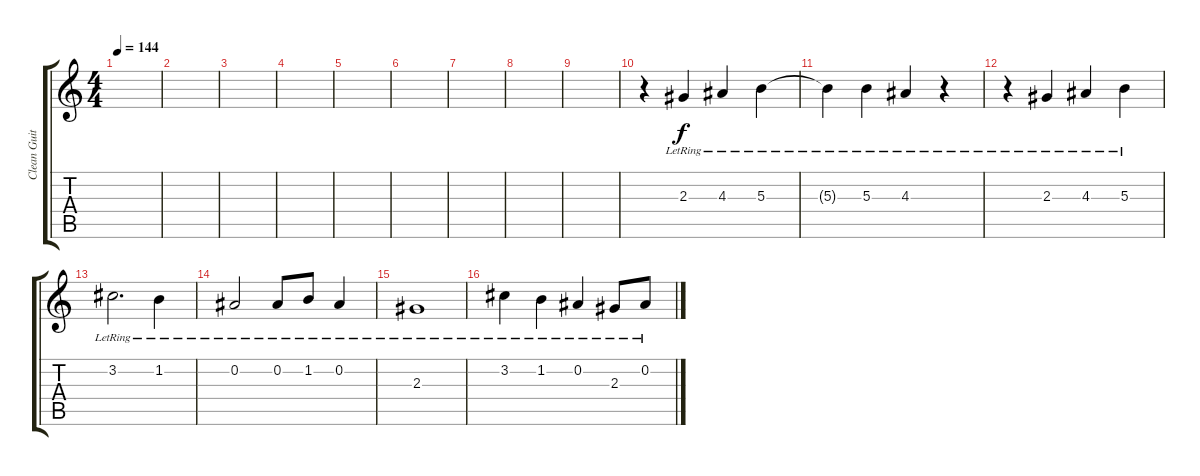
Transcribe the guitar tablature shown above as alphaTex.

\track ("Clean Guitar 2" "Clean Guit") {instrument electricguitarclean}
\staff {score tabs}
\tuning (Eb4 Bb3 Gb3 Db3 Ab2 Eb2) {hide}
\ts (4 4)
\tempo 144
\clef g2
\ks c
|
|
|
|
|
|
|
|
|
r.4 2.3{lr}.4 4.3{lr}.4 5.3{lr}.4 |
5.3{lr t}.4 5.3{lr}.4 4.3{lr}.4 r.4 |
r.4 2.3{lr}.4 4.3{lr}.4 5.3{lr}.4 |
3.2{lr}.2{d} 1.2{lr}.4 |
0.2{lr}.2 0.2{lr}.8 1.2{lr}.8 0.2{lr}.4 |
2.3{lr}.1 |
3.2{lr}.4 1.2{lr}.4 0.2{lr}.4 2.3{lr}.8 0.2{lr}.8
